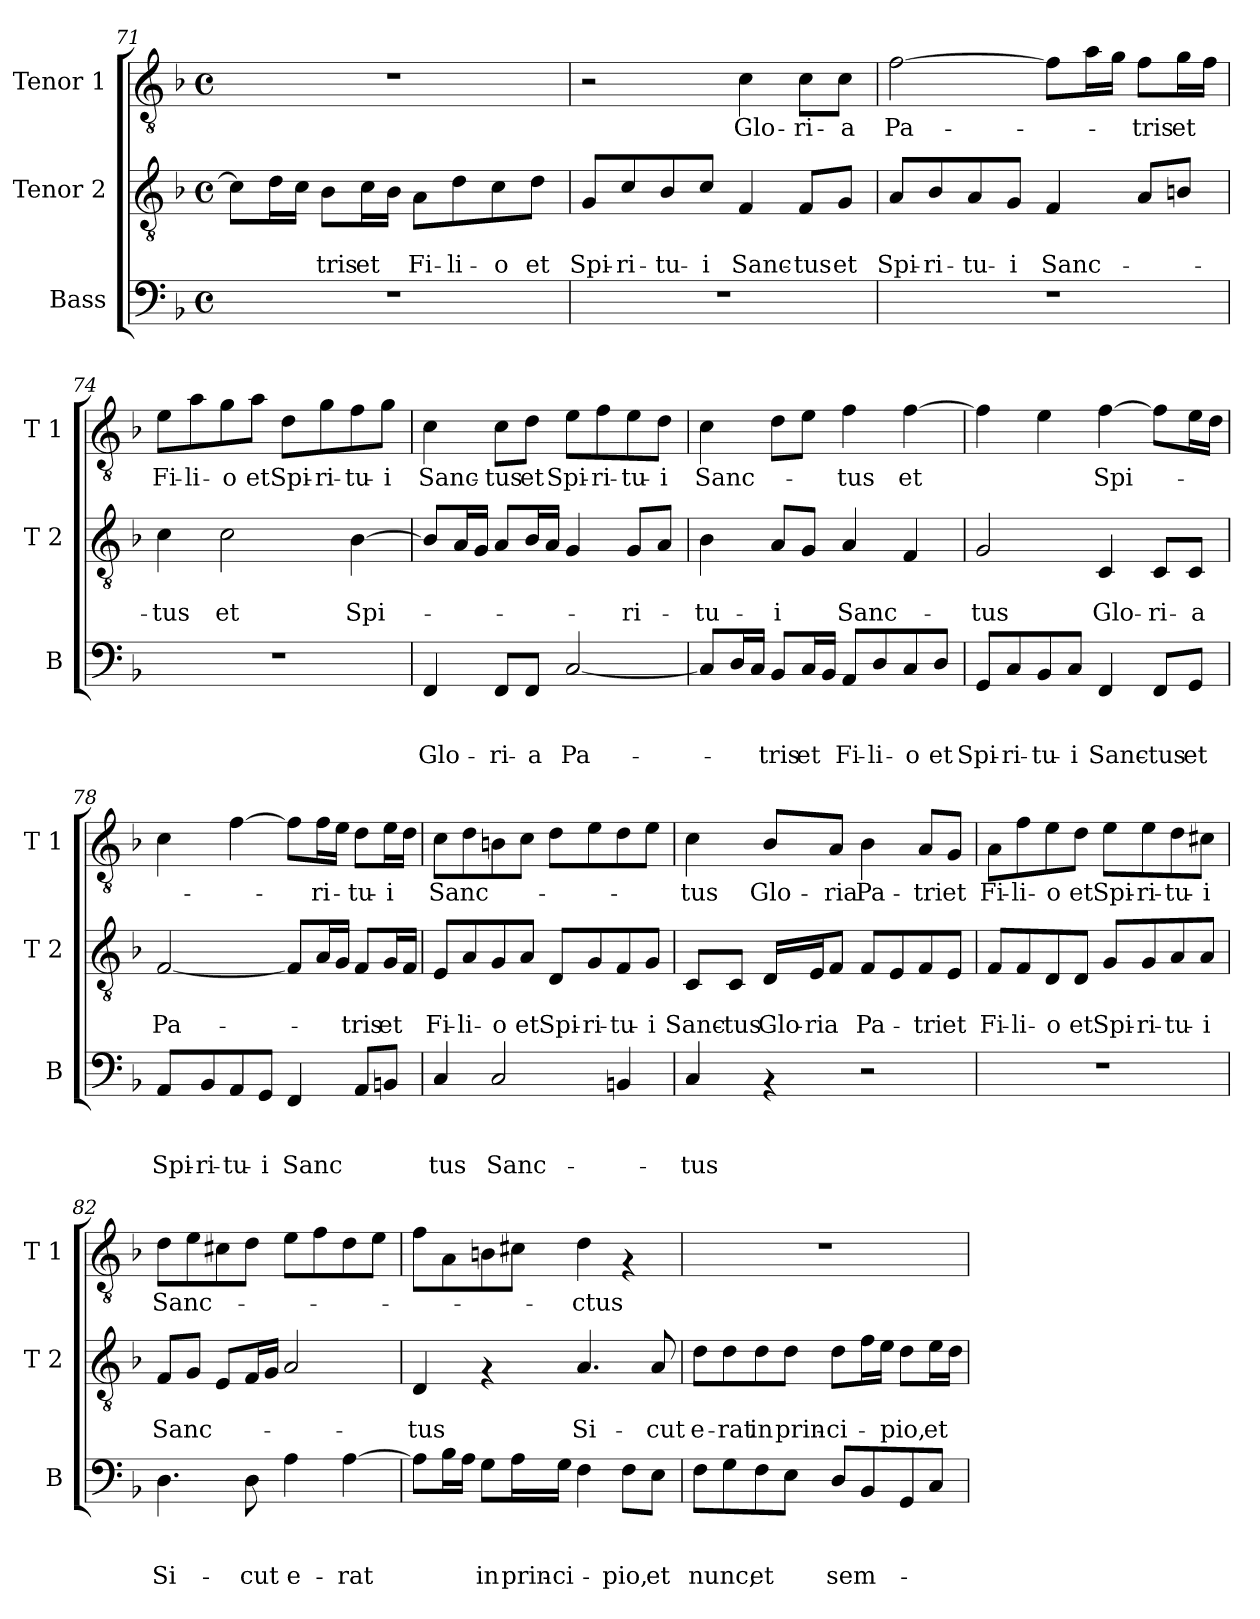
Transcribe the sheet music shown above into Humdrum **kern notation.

**kern	**text	**text	**text	**kern	**text	**text	**kern	**text
*part3	*part3	*part3	*part3	*part2	*part2	*part2	*part1	*part1
*staff3	*staff3	*staff3	*staff3	*staff2	*staff2	*staff2	*staff1	*staff1
*I"Bass	*	*	*	*I"Tenor 2	*	*	*I"Tenor 1	*
*I'B	*	*	*	*I'T 2	*	*	*I'T 1	*
!!LO:LB:g=z
*clefF4	*	*	*	*clefGv2	*	*	*clefGv2	*
*k[b-]	*	*	*	*k[b-]	*	*	*k[b-]	*
*F:	*	*	*	*F:	*	*	*F:	*
*M4/4	*	*	*	*M4/4	*	*	*M4/4	*
*met(c)	*	*	*	*met(c)	*	*	*met(c)	*
=71	=71	=71	=71	=71	=71	=71	=71	=71
1r	.	.	.	8c\L]	.	.	1r	.
.	.	.	.	16d\L	.	.	.	.
.	.	.	.	16c\JJ	.	.	.	.
!	!	!	!	!	!	!LO:LY:b	!	!
.	.	.	.	8B-\L	.	-tris	.	.
!	!	!	!	!	!	!LO:LY:b	!	!
.	.	.	.	16c\L	.	et	.	.
.	.	.	.	16B-\JJ	.	.	.	.
!	!	!	!	!	!	!LO:LY:b	!	!
.	.	.	.	8A\L	.	Fi-	.	.
!	!	!	!	!	!	!LO:LY:b	!	!
.	.	.	.	8d\	.	-li-	.	.
!	!	!	!	!	!	!LO:LY:b	!	!
.	.	.	.	8c\	.	-o	.	.
!	!	!	!	!	!	!LO:LY:b	!	!
.	.	.	.	8d\J	.	et	.	.
=72	=72	=72	=72	=72	=72	=72	=72	=72
!	!	!	!	!	!	!LO:LY:b	!	!
1r	.	.	.	8G/L	.	Spi-	2r	.
!	!	!	!	!	!	!LO:LY:b	!	!
.	.	.	.	8c/	.	-ri-	.	.
!	!	!	!	!	!	!LO:LY:b	!	!
.	.	.	.	8B-/	.	-tu-	.	.
!	!	!	!	!	!	!LO:LY:b	!	!
.	.	.	.	8c/J	.	-i	.	.
!	!	!	!	!	!	!LO:LY:b	!	!LO:LY:b
.	.	.	.	4F/	.	Sanc-	4c\	Glo-
!	!	!	!	!	!	!LO:LY:b	!	!LO:LY:b
.	.	.	.	8F/L	.	-tus	8c\L	-ri-
!	!	!	!	!	!	!LO:LY:b	!	!LO:LY:b
.	.	.	.	8G/J	.	et	8c\J	-a
=73	=73	=73	=73	=73	=73	=73	=73	=73
!	!	!	!	!	!	!LO:LY:b	!	!LO:LY:b
1r	.	.	.	8A/L	.	Spi-	[>2f\	Pa-
!	!	!	!	!	!	!LO:LY:b	!	!
.	.	.	.	8B-/	.	-ri-	.	.
!	!	!	!	!	!	!LO:LY:b	!	!
.	.	.	.	8A/	.	-tu-	.	.
!	!	!	!	!	!	!LO:LY:b	!	!
.	.	.	.	8G/J	.	-i	.	.
!	!	!	!	!	!	!LO:LY:b	!	!
.	.	.	.	4F/	.	Sanc-	8f\L]	.
.	.	.	.	.	.	.	16a\L	.
.	.	.	.	.	.	.	16g\JJ	.
!	!	!	!	!	!	!	!	!LO:LY:b
.	.	.	.	8A/L	.	.	8f\L	-tris
!	!	!	!	!	!	!	!	!LO:LY:b
.	.	.	.	8Bn/J	.	.	16g\L	et
.	.	.	.	.	.	.	16f\JJ	.
=74	=74	=74	=74	=74	=74	=74	=74	=74
!	!	!	!	!	!	!LO:LY:b	!	!LO:LY:b
1r	.	.	.	4c\	.	-tus	8e\L	Fi-
!	!	!	!	!	!	!	!	!LO:LY:b
.	.	.	.	.	.	.	8a\	-li-
!	!	!	!	!	!	!LO:LY:b	!	!LO:LY:b
.	.	.	.	2c\	.	et	8g\	-o
!	!	!	!	!	!	!	!	!LO:LY:b
.	.	.	.	.	.	.	8a\J	et
!	!	!	!	!	!	!	!	!LO:LY:b
.	.	.	.	.	.	.	8d\L	Spi-
!	!	!	!	!	!	!	!	!LO:LY:b
.	.	.	.	.	.	.	8g\	-ri-
!	!	!	!	!	!	!LO:LY:b	!	!LO:LY:b
.	.	.	.	[<4B-\	.	Spi-	8f\	-tu-
!	!	!	!	!	!	!	!	!LO:LY:b
.	.	.	.	.	.	.	8g\J	-i
!!LO:PB:g=z
=75	=75	=75	=75	=75	=75	=75	=75	=75
!	!	!	!LO:LY:b	!	!	!	!	!LO:LY:b
4FF/	.	.	Glo-	8B-/L]	.	.	4c\	Sanc-
.	.	.	.	16A/L	.	.	.	.
.	.	.	.	16G/JJ	.	.	.	.
!	!	!	!LO:LY:b	!	!	!	!	!LO:LY:b
8FF/L	.	.	-ri-	8A/L	.	.	8c\L	-tus
!	!	!	!LO:LY:b	!	!	!	!	!LO:LY:b
8FF/J	.	.	-a	16B-/L	.	.	8d\J	et
.	.	.	.	16A/JJ	.	.	.	.
!	!	!	!LO:LY:b	!	!	!	!	!LO:LY:b
[<2C/	.	.	Pa-	4G/	.	.	8e\L	Spi-
!	!	!	!	!	!	!	!	!LO:LY:b
.	.	.	.	.	.	.	8f\	-ri-
!	!	!	!	!	!	!LO:LY:b	!	!LO:LY:b
.	.	.	.	8G/L	.	-ri-	8e\	-tu-
!	!	!	!	!	!	!	!	!LO:LY:b
.	.	.	.	8A/J	.	.	8d\J	-i
=76	=76	=76	=76	=76	=76	=76	=76	=76
!	!	!	!	!	!	!LO:LY:b	!	!LO:LY:b
8C/L]	.	.	.	4B-\	.	-tu-	4c\	Sanc-
16D/L	.	.	.	.	.	.	.	.
16C/JJ	.	.	.	.	.	.	.	.
!	!	!	!LO:LY:b	!	!	!LO:LY:b	!	!
8BB-/L	.	.	-tris	8A/L	.	-i	8d\L	.
!	!	!	!LO:LY:b	!	!	!	!	!
16C/L	.	.	et	8G/J	.	.	8e\J	.
16BB-/JJ	.	.	.	.	.	.	.	.
!	!	!	!LO:LY:b	!	!	!LO:LY:b	!	!LO:LY:b
8AA/L	.	.	Fi-	4A/	.	Sanc-	4f\	-tus
!	!	!	!LO:LY:b	!	!	!	!	!
8D/	.	.	-li-	.	.	.	.	.
!	!	!	!LO:LY:b	!	!	!	!	!LO:LY:b
8C/	.	.	-o	4F/	.	.	[>4f\	et
!	!	!	!LO:LY:b	!	!	!	!	!
8D/J	.	.	et	.	.	.	.	.
=77	=77	=77	=77	=77	=77	=77	=77	=77
!	!	!	!LO:LY:b	!	!	!LO:LY:b	!	!
8GG/L	.	.	Spi-	2G/	.	-tus	4f\]	.
!	!	!	!LO:LY:b	!	!	!	!	!
8C/	.	.	-ri-	.	.	.	.	.
!	!	!	!LO:LY:b	!	!	!	!	!
8BB-/	.	.	-tu-	.	.	.	4e\	.
!	!	!	!LO:LY:b	!	!	!	!	!
8C/J	.	.	-i	.	.	.	.	.
!	!	!	!LO:LY:b	!	!	!LO:LY:b	!	!LO:LY:b
4FF/	.	.	Sanc-	4C/	.	Glo-	[>4f\	Spi-
!	!	!	!LO:LY:b	!	!	!LO:LY:b	!	!
8FF/L	.	.	-tus	8C/L	.	-ri-	8f\L]	.
!	!	!	!LO:LY:b	!	!	!LO:LY:b	!	!
8GG/J	.	.	et	8C/J	.	-a	16e\L	.
.	.	.	.	.	.	.	16d\JJ	.
=78	=78	=78	=78	=78	=78	=78	=78	=78
!	!	!	!LO:LY:b	!	!	!LO:LY:b	!	!
8AA/L	.	.	Spi-	[<2F/	.	Pa-	4c\	.
!	!	!	!LO:LY:b	!	!	!	!	!
8BB-/	.	.	-ri-	.	.	.	.	.
!	!	!	!LO:LY:b	!	!	!	!	!
8AA/	.	.	-tu-	.	.	.	[>4f\	.
!	!	!	!LO:LY:b	!	!	!	!	!
8GG/J	.	.	-i	.	.	.	.	.
!	!	!	!LO:LY:b	!	!	!	!	!
4FF/	.	.	Sanc	8F/L]	.	.	8f\L]	.
!	!	!	!	!	!	!	!	!LO:LY:b
.	.	.	.	16A/L	.	.	16f\L	-ri-
.	.	.	.	16G/JJ	.	.	16e\JJ	.
!	!	!	!	!	!	!LO:LY:b	!	!LO:LY:b
8AA/L	.	.	.	8F/L	.	-tris	8d\L	-tu-
!	!	!	!	!	!	!LO:LY:b	!	!LO:LY:b
8BBn/J	.	.	.	16G/L	.	et	16e\L	-i
.	.	.	.	16F/JJ	.	.	16d\JJ	.
!!LO:PB:g=z
=79	=79	=79	=79	=79	=79	=79	=79	=79
!	!	!	!LO:LY:b	!	!	!LO:LY:b	!	!LO:LY:b
4C/	.	.	tus	8E/L	.	Fi-	8c\L	Sanc-
!	!	!	!	!	!	!LO:LY:b	!	!
.	.	.	.	8A/	.	-li-	8d\	.
!	!	!	!LO:LY:b	!	!	!LO:LY:b	!	!
2C/	.	.	Sanc-	8G/	.	-o	8Bn\	.
!	!	!	!	!	!	!LO:LY:b	!	!
.	.	.	.	8A/J	.	et	8c\J	.
!	!	!	!	!	!	!LO:LY:b	!	!
.	.	.	.	8D/L	.	Spi-	8d\L	.
!	!	!	!	!	!	!LO:LY:b	!	!
.	.	.	.	8G/	.	-ri-	8e\	.
!	!	!	!	!	!	!LO:LY:b	!	!
4BBn/	.	.	.	8F/	.	-tu-	8d\	.
!	!	!	!	!	!	!LO:LY:b	!	!
.	.	.	.	8G/J	.	-i	8e\J	.
=80	=80	=80	=80	=80	=80	=80	=80	=80
!	!	!	!LO:LY:b	!	!	!LO:LY:b	!	!LO:LY:b
4C/	.	.	-tus	8C/L	.	Sanc-	4c\	-tus
!	!	!	!	!	!	!LO:LY:b	!	!
.	.	.	.	8C/J	.	-tus	.	.
!	!	!	!	!	!	!LO:LY:b	!	!LO:LY:b
4rAA	.	.	.	16D/LL	.	Glo-	8B-/L	Glo-
!	!	!	!	!	!	!LO:LY:b	!	!
.	.	.	.	16E/J	.	-ria	.	.
!	!	!	!	!	!	!	!	!LO:LY:b
.	.	.	.	8F/J	.	.	8A/J	-ria
!	!	!	!	!	!	!LO:LY:b	!	!LO:LY:b
2r	.	.	.	8F/L	.	Pa-	4B-\	Pa-
.	.	.	.	8E/	.	.	.	.
!	!	!	!	!	!	!LO:LY:b	!	!LO:LY:b
.	.	.	.	8F/	.	-tri	8A/L	-tri
!	!	!	!	!	!	!LO:LY:b	!	!LO:LY:b
.	.	.	.	8E/J	.	et	8G/J	et
=81	=81	=81	=81	=81	=81	=81	=81	=81
!	!	!	!	!	!	!LO:LY:b	!	!LO:LY:b
1r	.	.	.	8F/L	.	Fi-	8A\L	Fi-
!	!	!	!	!	!	!LO:LY:b	!	!LO:LY:b
.	.	.	.	8F/	.	-li-	8f\	-li-
!	!	!	!	!	!	!LO:LY:b	!	!LO:LY:b
.	.	.	.	8D/	.	-o	8e\	-o
!	!	!	!	!	!	!LO:LY:b	!	!LO:LY:b
.	.	.	.	8D/J	.	et	8d\J	et
!	!	!	!	!	!	!LO:LY:b	!	!LO:LY:b
.	.	.	.	8G/L	.	Spi-	8e\L	Spi-
!	!	!	!	!	!	!LO:LY:b	!	!LO:LY:b
.	.	.	.	8G/	.	-ri-	8e\	-ri-
!	!	!	!	!	!	!LO:LY:b	!	!LO:LY:b
.	.	.	.	8A/	.	-tu-	8d\	-tu-
!	!	!	!	!	!	!LO:LY:b	!	!LO:LY:b
.	.	.	.	8A/J	.	-i	8c#X\J	-i
=82	=82	=82	=82	=82	=82	=82	=82	=82
!	!	!	!LO:LY:b	!	!	!LO:LY:b	!	!LO:LY:b
4.D\	.	.	Si-	8F/L	.	Sanc-	8d\L	Sanc-
.	.	.	.	8G/J	.	.	8e\	.
.	.	.	.	8E/L	.	.	8c#X\	.
!	!	!	!LO:LY:b	!	!	!	!	!
8D\	.	.	-cut	16F/L	.	.	8d\J	.
.	.	.	.	16G/JJ	.	.	.	.
!	!	!	!LO:LY:b	!	!	!	!	!
4A\	.	.	e-	2A/	.	.	8e\L	.
.	.	.	.	.	.	.	8f\	.
!	!	!	!LO:LY:b	!	!	!	!	!
[<4A\	.	.	-rat	.	.	.	8d\	.
.	.	.	.	.	.	.	8e\J	.
!!LO:LB:g=z
=83	=83	=83	=83	=83	=83	=83	=83	=83
!	!	!	!	!	!	!LO:LY:b	!	!
8A\L]	.	.	.	4D/	.	-tus	8f\L	.
16B-\L	.	.	.	.	.	.	8A\	.
16A\JJ	.	.	.	.	.	.	.	.
!	!	!	!LO:LY:b	!	!	!	!	!
8G\L	.	.	in	4rF	.	.	8Bn\	.
!	!	!	!LO:LY:b	!	!	!	!	!
16A\L	.	.	prin-	.	.	.	8c#X\J	.
!	!	!	!LO:LY:b	!	!	!	!	!
16G\JJ	.	.	-ci-	.	.	.	.	.
!	!	!	!	!	!	!LO:LY:b	!	!LO:LY:b
4F\	.	.	.	4.A/	.	Si-	4d\	-ctus
!	!	!	!LO:LY:b	!	!	!	!	!
8F\L	.	.	-pio,	.	.	.	4rF	.
!	!	!	!LO:LY:b	!	!	!LO:LY:b	!	!
8E\J	.	.	et	8A/	.	-cut	.	.
=84	=84	=84	=84	=84	=84	=84	=84	=84
!	!	!	!LO:LY:b	!	!	!LO:LY:b	!	!
8F\L	.	.	nunc,	8d\L	.	e-	1r	.
!	!	!	!	!	!	!LO:LY:b	!	!
8G\	.	.	.	8d\	.	-rat	.	.
!	!	!	!LO:LY:b	!	!	!LO:LY:b	!	!
8F\	.	.	et	8d\	.	in	.	.
!	!	!	!	!	!	!LO:LY:b	!	!
8E\J	.	.	.	8d\J	.	prin-	.	.
!	!	!	!LO:LY:b	!	!	!LO:LY:b	!	!
8D/L	.	.	sem-	8d\L	.	-ci-	.	.
8BB-/	.	.	.	16f\L	.	.	.	.
.	.	.	.	16e\JJ	.	.	.	.
!	!	!	!	!	!	!LO:LY:b	!	!
8GG/	.	.	.	8d\L	.	-pio,	.	.
!	!	!	!	!	!	!LO:LY:b	!	!
8C/J	.	.	.	16e\L	.	et	.	.
.	.	.	.	16d\JJ	.	.	.	.
=	=	=	=	=	=	=	=	=
*-	*-	*-	*-	*-	*-	*-	*-	*-
